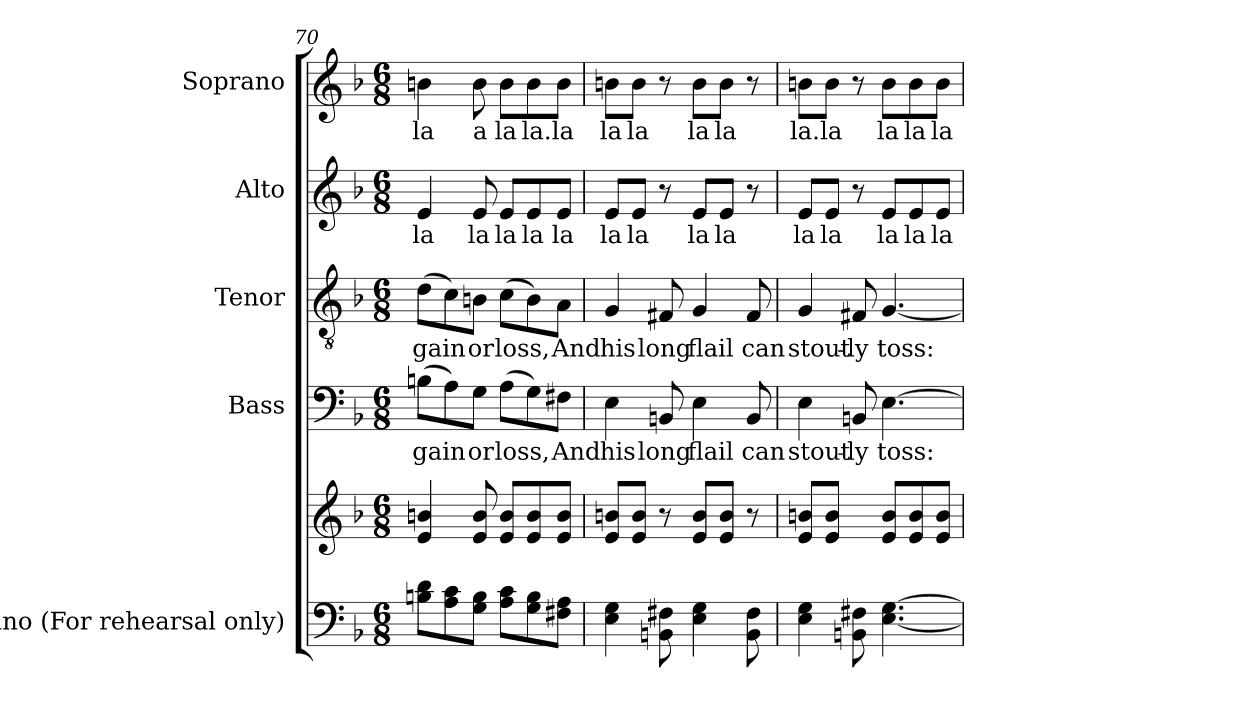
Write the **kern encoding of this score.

**kern	**kern	**kern	**text	**kern	**text	**kern	**text	**kern	**text
*part5	*part5	*part4	*part4	*part3	*part3	*part2	*part2	*part1	*part1
*staff6	*staff5	*staff4	*staff4	*staff3	*staff3	*staff2	*staff2	*staff1	*staff1
*I"Piano (For rehearsal only)	*	*I"Bass	*	*I"Tenor	*	*I"Alto	*	*I"Soprano	*
*I'Pno.	*	*I'B.	*	*I'T.	*	*I'A.	*	*I'S.	*
!!LO:LB:g=z
*clefF4	*clefG2	*clefF4	*	*clefGv2	*	*clefG2	*	*clefG2	*
*	*	*	*	*ITrd7c12	*	*	*	*	*
*k[b-]	*k[b-]	*k[b-]	*	*k[b-]	*	*k[b-]	*	*k[b-]	*
*F:	*F:	*F:	*	*F:	*	*F:	*	*F:	*
*M6/8	*M6/8	*M6/8	*	*M6/8	*	*M6/8	*	*M6/8	*
=70	=70	=70	=70	=70	=70	=70	=70	=70	=70
!	!	!	!LO:LY:b:color=#000000	!	!	!	!	!	!
!	!	!	!	!	!LO:LY:b:color=#000000	!	!	!	!
!	!	!	!	!	!	!	!LO:LY:b:color=#000000	!	!
!	!	!	!	!	!	!	!	!	!LO:LY:b:color=#000000
8Bni\ 8diL	4ei/ 4bni	(8Bni\L	gain	(8Di\L	gain	4ei/	la	4bni\	la
8Ai\ 8ci	.	8Ai\)	.	8Ci\)	.	.	.	.	.
!	!	!	!LO:LY:b:color=#000000	!	!	!	!	!	!
!	!	!	!	!	!LO:LY:b:color=#000000	!	!	!	!
!	!	!	!	!	!	!	!LO:LY:b:color=#000000	!	!
!	!	!	!	!	!	!	!	!	!LO:LY:b:color=#000000
8Gi\ 8BiJ	8ei/ 8bi	8Gi\J	or	8BBni\J	or	8ei/	la	8bi\	a
!	!	!	!LO:LY:b:color=#000000	!	!	!	!	!	!
!	!	!	!	!	!LO:LY:b:color=#000000	!	!	!	!
!	!	!	!	!	!	!	!LO:LY:b:color=#000000	!	!
!	!	!	!	!	!	!	!	!	!LO:LY:b:color=#000000
8Ai\ 8ciL	8ei/ 8biL	(8Ai\L	loss,	(8Ci\L	loss,	8ei/L	la	8bi\L	la
!	!	!	!	!	!	!	!LO:LY:b:color=#000000	!	!
!	!	!	!	!	!	!	!	!	!LO:LY:b:color=#000000
8Gi\ 8Bi	8ei/ 8bi	8Gi\)	.	8BBi\)	.	8ei/	la	8bi\	la.
!	!	!	!LO:LY:b:color=#000000	!	!	!	!	!	!
!	!	!	!	!	!LO:LY:b:color=#000000	!	!	!	!
!	!	!	!	!	!	!	!LO:LY:b:color=#000000	!	!
!	!	!	!	!	!	!	!	!	!LO:LY:b:color=#000000
8F#Xi\ 8AiJ	8ei/ 8biJ	8F#Xi\J	And	8AAi\J	And	8ei/J	la	8bi\J	la
=71	=71	=71	=71	=71	=71	=71	=71	=71	=71
!	!	!	!LO:LY:b:color=#000000	!	!	!	!	!	!
!	!	!	!	!	!LO:LY:b:color=#000000	!	!	!	!
!	!	!	!	!	!	!	!LO:LY:b:color=#000000	!	!
!	!	!	!	!	!	!	!	!	!LO:LY:b:color=#000000
4Ei\ 4Gi	8ei/ 8bniL	4Ei\	his	4GGi/	his	8ei/L	la	8bni\L	la
!	!	!	!	!	!	!	!LO:LY:b:color=#000000	!	!
!	!	!	!	!	!	!	!	!	!LO:LY:b:color=#000000
.	8ei/ 8biJ	.	.	.	.	8ei/J	la	8bi\J	la
!	!	!	!LO:LY:b:color=#000000	!	!	!	!	!	!
!	!	!	!	!	!LO:LY:b:color=#000000	!	!	!	!
8BBni\ 8F#Xi	8r	8BBni/	long	8FF#Xi/	long	8r	.	8r	.
!	!	!	!LO:LY:b:color=#000000	!	!	!	!	!	!
!	!	!	!	!	!LO:LY:b:color=#000000	!	!	!	!
!	!	!	!	!	!	!	!LO:LY:b:color=#000000	!	!
!	!	!	!	!	!	!	!	!	!LO:LY:b:color=#000000
4Ei\ 4Gi	8ei/ 8biL	4Ei\	flail	4GGi/	flail	8ei/L	la	8bi\L	la
!	!	!	!	!	!	!	!LO:LY:b:color=#000000	!	!
!	!	!	!	!	!	!	!	!	!LO:LY:b:color=#000000
.	8ei/ 8biJ	.	.	.	.	8ei/J	la	8bi\J	la
!	!	!	!LO:LY:b:color=#000000	!	!	!	!	!	!
!	!	!	!	!	!LO:LY:b:color=#000000	!	!	!	!
8BBi\ 8F#i	8r	8BBi/	can	8FF#i/	can	8r	.	8r	.
=72	=72	=72	=72	=72	=72	=72	=72	=72	=72
!	!	!	!LO:LY:b:color=#000000	!	!	!	!	!	!
!	!	!	!	!	!LO:LY:b:color=#000000	!	!	!	!
!	!	!	!	!	!	!	!LO:LY:b:color=#000000	!	!
!	!	!	!	!	!	!	!	!	!LO:LY:b:color=#000000
4Ei\ 4Gi	8ei/ 8bniL	4Ei\	stout-	4GGi/	stout-	8ei/L	la	8bni\L	la.
!	!	!	!	!	!	!	!LO:LY:b:color=#000000	!	!
!	!	!	!	!	!	!	!	!	!LO:LY:b:color=#000000
.	8ei/ 8biJ	.	.	.	.	8ei/J	la	8bi\J	la
!	!	!	!LO:LY:b:color=#000000	!	!	!	!	!	!
!	!	!	!	!	!LO:LY:b:color=#000000	!	!	!	!
8BBni\ 8F#Xi	8ryy	8BBni/	-ly	8FF#Xi/	-ly	8r	.	8r	.
!	!	!	!LO:LY:b:color=#000000	!	!	!	!	!	!
!	!	!	!	!	!LO:LY:b:color=#000000	!	!	!	!
!	!	!	!	!	!	!	!LO:LY:b:color=#000000	!	!
!	!	!	!	!	!	!	!	!	!LO:LY:b:color=#000000
[<4.Ei\ [>4.Gi	8ei/ 8biL	[>4.Ei\	toss:	[<4.GGi/	toss:	8ei/L	la	8bi\L	la
!	!	!	!	!	!	!	!LO:LY:b:color=#000000	!	!
!	!	!	!	!	!	!	!	!	!LO:LY:b:color=#000000
.	8ei/ 8bi	.	.	.	.	8ei/	la	8bi\	la
!	!	!	!	!	!	!	!LO:LY:b:color=#000000	!	!
!	!	!	!	!	!	!	!	!	!LO:LY:b:color=#000000
.	8ei/ 8biJ	.	.	.	.	8ei/J	la	8bi\J	la
=	=	=	=	=	=	=	=	=	=
*-	*-	*-	*-	*-	*-	*-	*-	*-	*-
